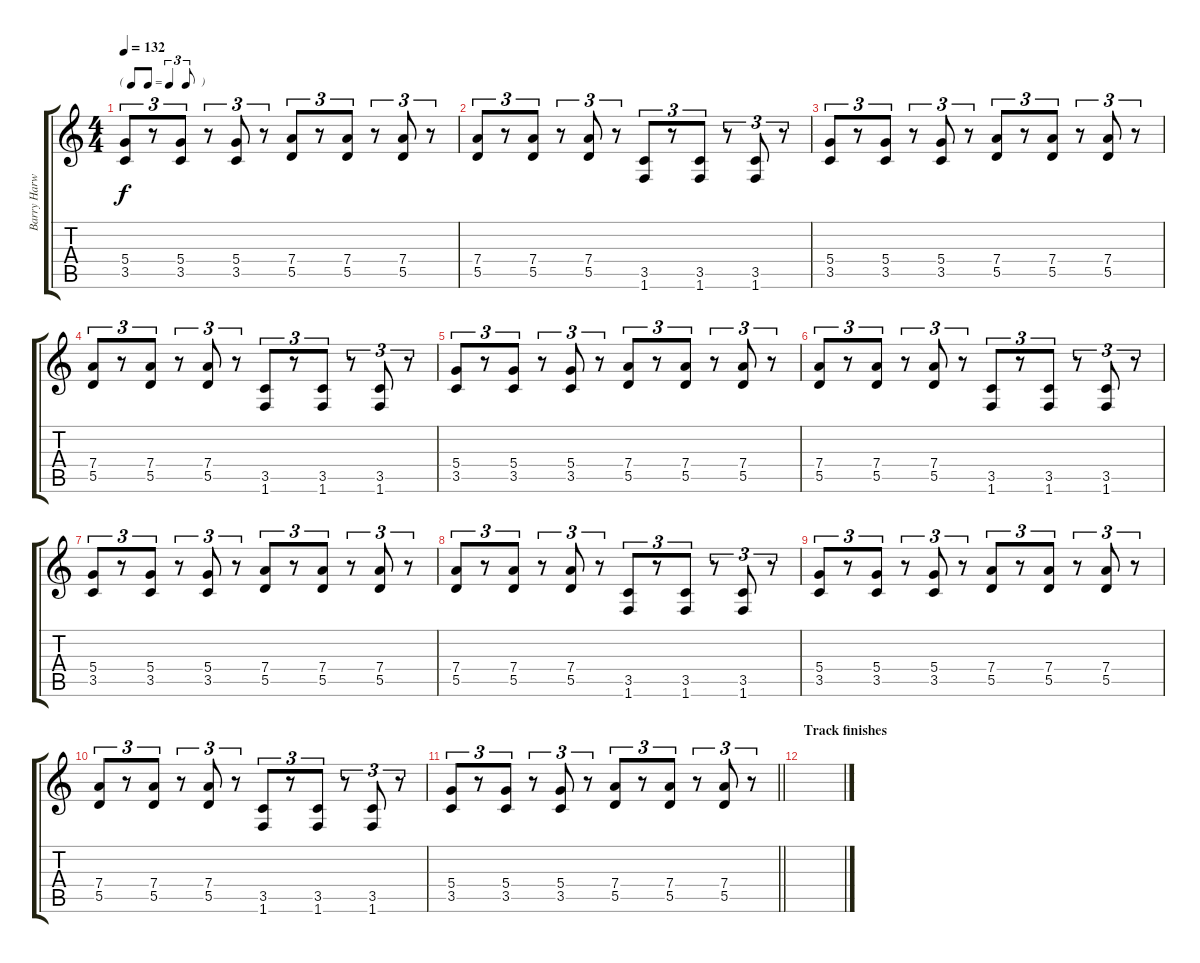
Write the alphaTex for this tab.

\track ("Barry Harwood (Fills II)" "Barry Harw") {instrument distortionguitar}
\staff {score tabs}
\tuning (E4 B3 G3 D3 A2 E2) {hide}
\ts (4 4)
\tf triplet8th
\tempo 132
\clef g2
\ks c
(5.4 3.5).8{tu (3 2) dy f} r.8{tu (3 2)} (5.4 3.5).8{tu (3 2)} r.8{tu (3 2)} (5.4 3.5).8{tu (3 2)} r.8{tu (3 2)} (7.4 5.5).8{tu (3 2)} r.8{tu (3 2)} (7.4 5.5).8{tu (3 2)} r.8{tu (3 2)} (7.4 5.5).8{tu (3 2)} r.8{tu (3 2)} |
(7.4 5.5).8{tu (3 2)} r.8{tu (3 2)} (7.4 5.5).8{tu (3 2)} r.8{tu (3 2)} (7.4 5.5).8{tu (3 2)} r.8{tu (3 2)} (3.5 1.6).8{tu (3 2)} r.8{tu (3 2)} (3.5 1.6).8{tu (3 2)} r.8{tu (3 2)} (3.5 1.6).8{tu (3 2)} r.8{tu (3 2)} |
(5.4 3.5).8{tu (3 2)} r.8{tu (3 2)} (5.4 3.5).8{tu (3 2)} r.8{tu (3 2)} (5.4 3.5).8{tu (3 2)} r.8{tu (3 2)} (7.4 5.5).8{tu (3 2)} r.8{tu (3 2)} (7.4 5.5).8{tu (3 2)} r.8{tu (3 2)} (7.4 5.5).8{tu (3 2)} r.8{tu (3 2)} |
(7.4 5.5).8{tu (3 2)} r.8{tu (3 2)} (7.4 5.5).8{tu (3 2)} r.8{tu (3 2)} (7.4 5.5).8{tu (3 2)} r.8{tu (3 2)} (3.5 1.6).8{tu (3 2)} r.8{tu (3 2)} (3.5 1.6).8{tu (3 2)} r.8{tu (3 2)} (3.5 1.6).8{tu (3 2)} r.8{tu (3 2)} |
(5.4 3.5).8{tu (3 2)} r.8{tu (3 2)} (5.4 3.5).8{tu (3 2)} r.8{tu (3 2)} (5.4 3.5).8{tu (3 2)} r.8{tu (3 2)} (7.4 5.5).8{tu (3 2)} r.8{tu (3 2)} (7.4 5.5).8{tu (3 2)} r.8{tu (3 2)} (7.4 5.5).8{tu (3 2)} r.8{tu (3 2)} |
(7.4 5.5).8{tu (3 2)} r.8{tu (3 2)} (7.4 5.5).8{tu (3 2)} r.8{tu (3 2)} (7.4 5.5).8{tu (3 2)} r.8{tu (3 2)} (3.5 1.6).8{tu (3 2)} r.8{tu (3 2)} (3.5 1.6).8{tu (3 2)} r.8{tu (3 2)} (3.5 1.6).8{tu (3 2)} r.8{tu (3 2)} |
(5.4 3.5).8{tu (3 2)} r.8{tu (3 2)} (5.4 3.5).8{tu (3 2)} r.8{tu (3 2)} (5.4 3.5).8{tu (3 2)} r.8{tu (3 2)} (7.4 5.5).8{tu (3 2)} r.8{tu (3 2)} (7.4 5.5).8{tu (3 2)} r.8{tu (3 2)} (7.4 5.5).8{tu (3 2)} r.8{tu (3 2)} |
(7.4 5.5).8{tu (3 2)} r.8{tu (3 2)} (7.4 5.5).8{tu (3 2)} r.8{tu (3 2)} (7.4 5.5).8{tu (3 2)} r.8{tu (3 2)} (3.5 1.6).8{tu (3 2)} r.8{tu (3 2)} (3.5 1.6).8{tu (3 2)} r.8{tu (3 2)} (3.5 1.6).8{tu (3 2)} r.8{tu (3 2)} |
(5.4 3.5).8{tu (3 2)} r.8{tu (3 2)} (5.4 3.5).8{tu (3 2)} r.8{tu (3 2)} (5.4 3.5).8{tu (3 2)} r.8{tu (3 2)} (7.4 5.5).8{tu (3 2)} r.8{tu (3 2)} (7.4 5.5).8{tu (3 2)} r.8{tu (3 2)} (7.4 5.5).8{tu (3 2)} r.8{tu (3 2)} |
(7.4 5.5).8{tu (3 2)} r.8{tu (3 2)} (7.4 5.5).8{tu (3 2)} r.8{tu (3 2)} (7.4 5.5).8{tu (3 2)} r.8{tu (3 2)} (3.5 1.6).8{tu (3 2)} r.8{tu (3 2)} (3.5 1.6).8{tu (3 2)} r.8{tu (3 2)} (3.5 1.6).8{tu (3 2)} r.8{tu (3 2)} |
\barLineRight lightlight
(5.4 3.5).8{tu (3 2)} r.8{tu (3 2)} (5.4 3.5).8{tu (3 2)} r.8{tu (3 2)} (5.4 3.5).8{tu (3 2)} r.8{tu (3 2)} (7.4 5.5).8{tu (3 2)} r.8{tu (3 2)} (7.4 5.5).8{tu (3 2)} r.8{tu (3 2)} (7.4 5.5).8{tu (3 2)} r.8{tu (3 2)} |
\section ("" "Track finishes")
